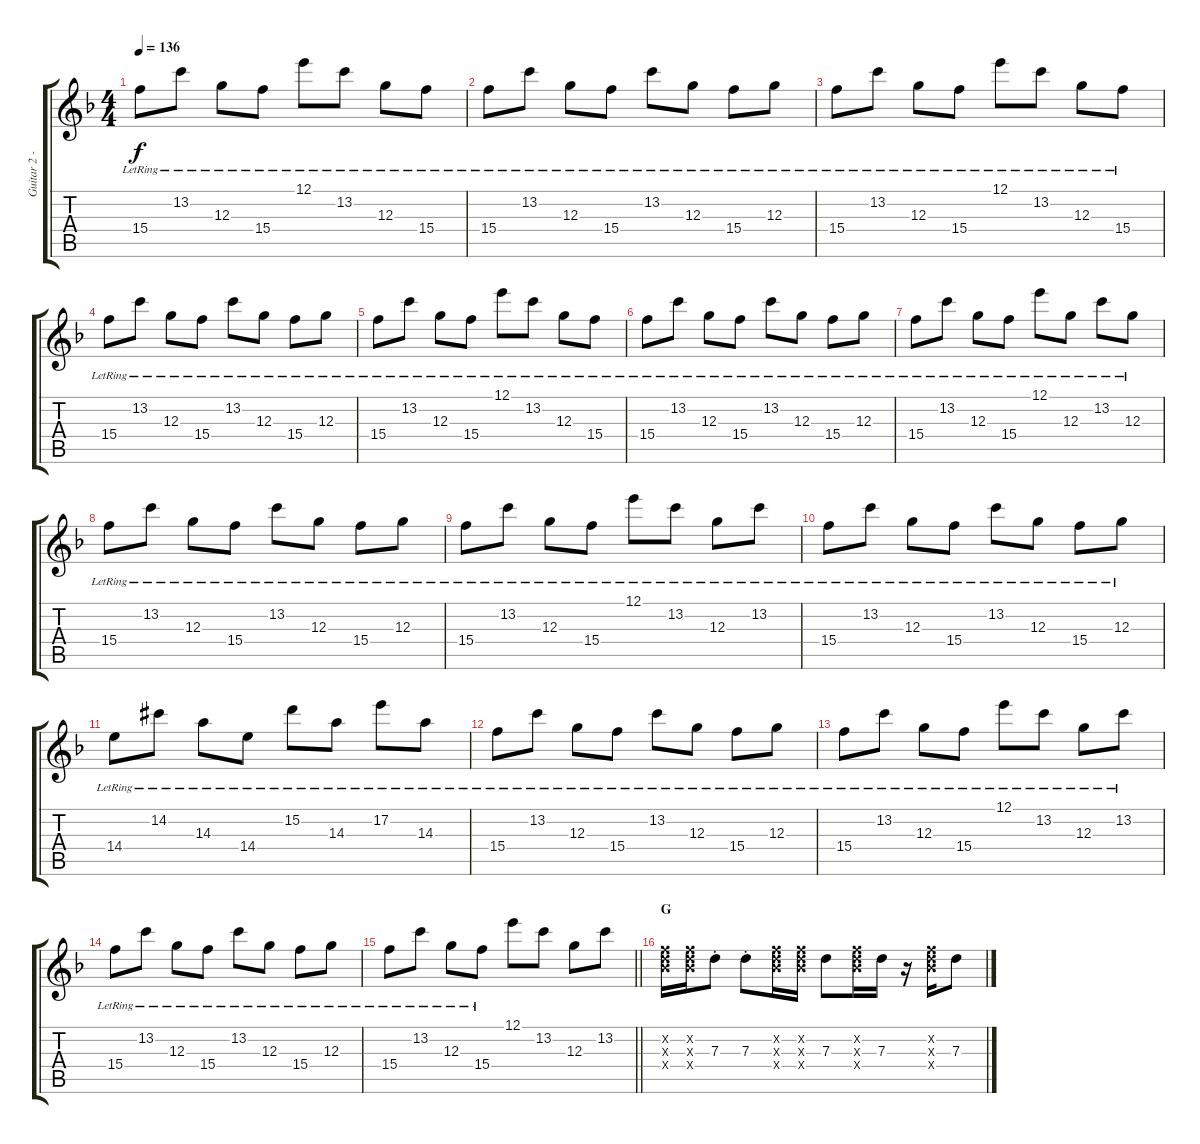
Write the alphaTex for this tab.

\track ("Guitar 2 - Hiroto" "Guitar 2 -") {instrument overdrivenguitar}
\staff {score tabs}
\tuning (E4 B3 G3 D3 A2 E2) {hide}
\ts (4 4)
\tempo 136
\clef g2
\ks f
15.4{lr}.8{dy f} 13.2{lr}.8 12.3{lr}.8 15.4{lr}.8 12.1{lr}.8 13.2{lr}.8 12.3{lr}.8 15.4{lr}.8 |
15.4{lr}.8 13.2{lr}.8 12.3{lr}.8 15.4{lr}.8 13.2{lr}.8 12.3{lr}.8 15.4{lr}.8 12.3{lr}.8 |
15.4{lr}.8 13.2{lr}.8 12.3{lr}.8 15.4{lr}.8 12.1{lr}.8 13.2{lr}.8 12.3{lr}.8 15.4{lr}.8 |
15.4{lr}.8 13.2{lr}.8 12.3{lr}.8 15.4{lr}.8 13.2{lr}.8 12.3{lr}.8 15.4{lr}.8 12.3{lr}.8 |
15.4{lr}.8 13.2{lr}.8 12.3{lr}.8 15.4{lr}.8 12.1{lr}.8 13.2{lr}.8 12.3{lr}.8 15.4{lr}.8 |
15.4{lr}.8 13.2{lr}.8 12.3{lr}.8 15.4{lr}.8 13.2{lr}.8 12.3{lr}.8 15.4{lr}.8 12.3{lr}.8 |
15.4{lr}.8 13.2{lr}.8 12.3{lr}.8 15.4{lr}.8 12.1{lr}.8 12.3{lr}.8 13.2{lr}.8 12.3{lr}.8 |
15.4{lr}.8 13.2{lr}.8 12.3{lr}.8 15.4{lr}.8 13.2{lr}.8 12.3{lr}.8 15.4{lr}.8 12.3{lr}.8 |
15.4{lr}.8 13.2{lr}.8 12.3{lr}.8 15.4{lr}.8 12.1{lr}.8 13.2{lr}.8 12.3{lr}.8 13.2{lr}.8 |
15.4{lr}.8 13.2{lr}.8 12.3{lr}.8 15.4{lr}.8 13.2{lr}.8 12.3{lr}.8 15.4{lr}.8 12.3{lr}.8 |
14.4{lr}.8 14.2{lr acc #}.8 14.3{lr}.8 14.4{lr}.8 15.2{lr}.8 14.3{lr}.8 17.2{lr}.8 14.3{lr}.8 |
15.4{lr}.8 13.2{lr}.8 12.3{lr}.8 15.4{lr}.8 13.2{lr}.8 12.3{lr}.8 15.4{lr}.8 12.3{lr}.8 |
15.4{lr}.8 13.2{lr}.8 12.3{lr}.8 15.4{lr}.8 12.1{lr}.8 13.2{lr}.8 12.3{lr}.8 13.2{lr}.8 |
15.4{lr}.8 13.2{lr}.8 12.3{lr}.8 15.4{lr}.8 13.2{lr}.8 12.3{lr}.8 15.4{lr}.8 12.3{lr}.8 |
\barLineRight lightlight
15.4{lr}.8 13.2{lr}.8 12.3{lr}.8 15.4{lr}.8 12.1.8 13.2.8 12.3.8 13.2.8 |
\section ("" "G")
(6.2{x} 7.3{x} 8.4{x}).16 (6.2{x} 7.3{x} 8.4{x}).16 7.3{st}.8 7.3{st}.8 (6.2{x} 7.3{x} 8.4{x}).16 (6.2{x} 7.3{x} 8.4{x}).16 7.3.8 (6.2{x} 7.3{x} 8.4{x}).16 7.3.16 r.16 (6.2{x} 7.3{x} 8.4{x}).16 7.3.8
